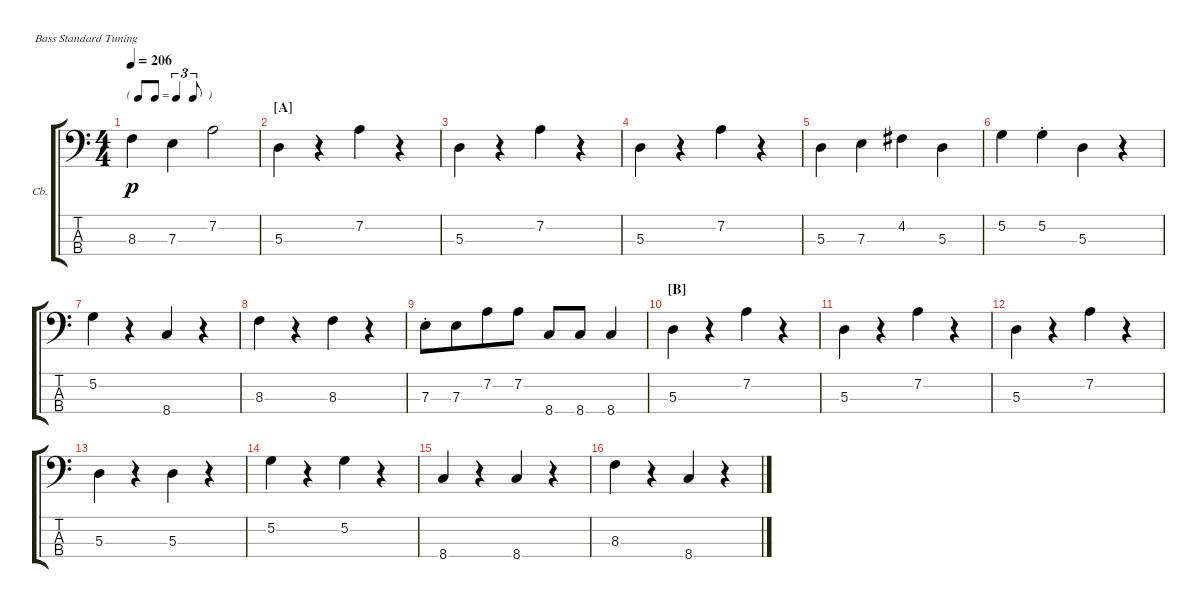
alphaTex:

\defaultSystemsLayout 4
\bracketExtendMode groupsimilarinstruments
\firstSystemTrackNameOrientation horizontal
\otherSystemsTrackNameOrientation horizontal
\track ("Contrabass" "Cb.") {instrument acousticbass}
\staff {score tabs}
\tuning (G2 D2 A1 E1)
\ts (4 4)
\tf triplet8th
\tempo 206
\clef f4
\ks c
8.3.4{dy p} 7.3.4 7.2.2 |
\section ("A" "")
5.3.4 r.4 7.2.4 r.4 |
5.3.4 r.4 7.2.4 r.4 |
5.3.4 r.4 7.2.4 r.4 |
5.3.4 7.3.4 4.2.4 5.3.4 |
5.2.4 5.2{st}.4 5.3.4 r.4 |
5.2.4 r.4 8.4.4 r.4 |
8.3.4 r.4 8.3.4 r.4 |
7.3{st}.8 7.3.8{beam merge} 7.2.8 7.2.8 8.4.8 8.4.8 8.4.4 |
\section ("B" "")
5.3.4 r.4 7.2.4 r.4 |
5.3.4 r.4 7.2.4 r.4 |
5.3.4 r.4 7.2.4 r.4 |
5.3.4 r.4 5.3.4 r.4 |
5.2.4 r.4 5.2.4 r.4 |
8.4.4 r.4 8.4.4 r.4 |
8.3.4 r.4 8.4.4 r.4
